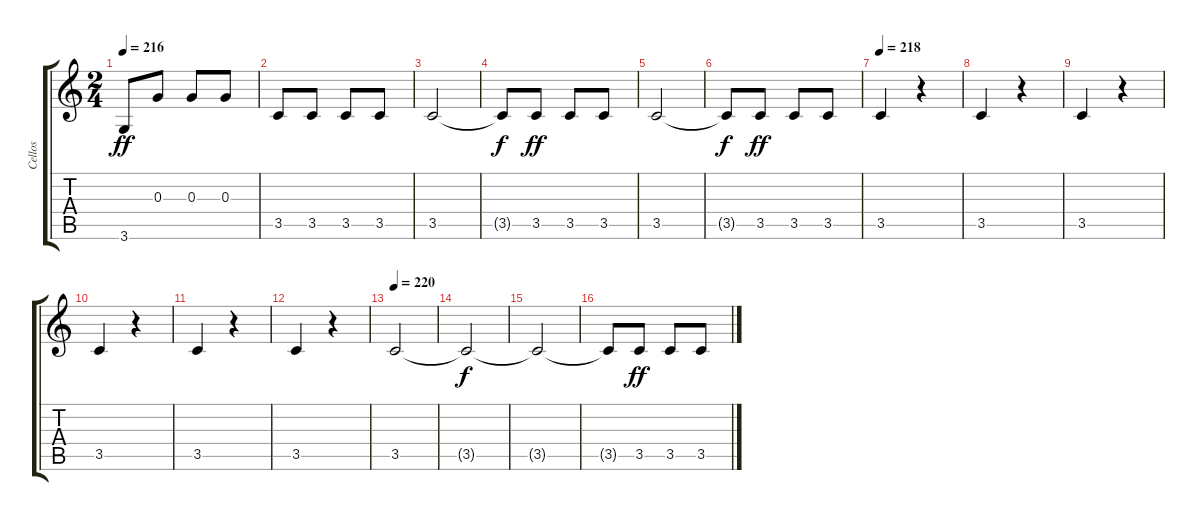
\track ("Cellos" "Cellos") {instrument contrabass}
\staff {score tabs}
\tuning (E4 B3 G3 D3 A2 E2) {hide}
\ts (2 4)
\tempo 216
\clef g2
\ks c
3.6.8{dy ff} 0.3.8 0.3.8 0.3.8 |
3.5.8 3.5.8 3.5.8 3.5.8 |
3.5.2 |
3.5{t}.8{dy f} 3.5.8{dy ff} 3.5.8 3.5.8 |
3.5.2 |
3.5{t}.8{dy f} 3.5.8{dy ff} 3.5.8 3.5.8 |
\tempo 218
3.5.4 r.4 |
3.5.4 r.4 |
3.5.4 r.4 |
3.5.4 r.4 |
3.5.4 r.4 |
3.5.4 r.4 |
\tempo 220
3.5.2 |
3.5{t}.2{dy f} |
3.5{t}.2 |
3.5{t}.8 3.5.8{dy ff} 3.5.8 3.5.8
